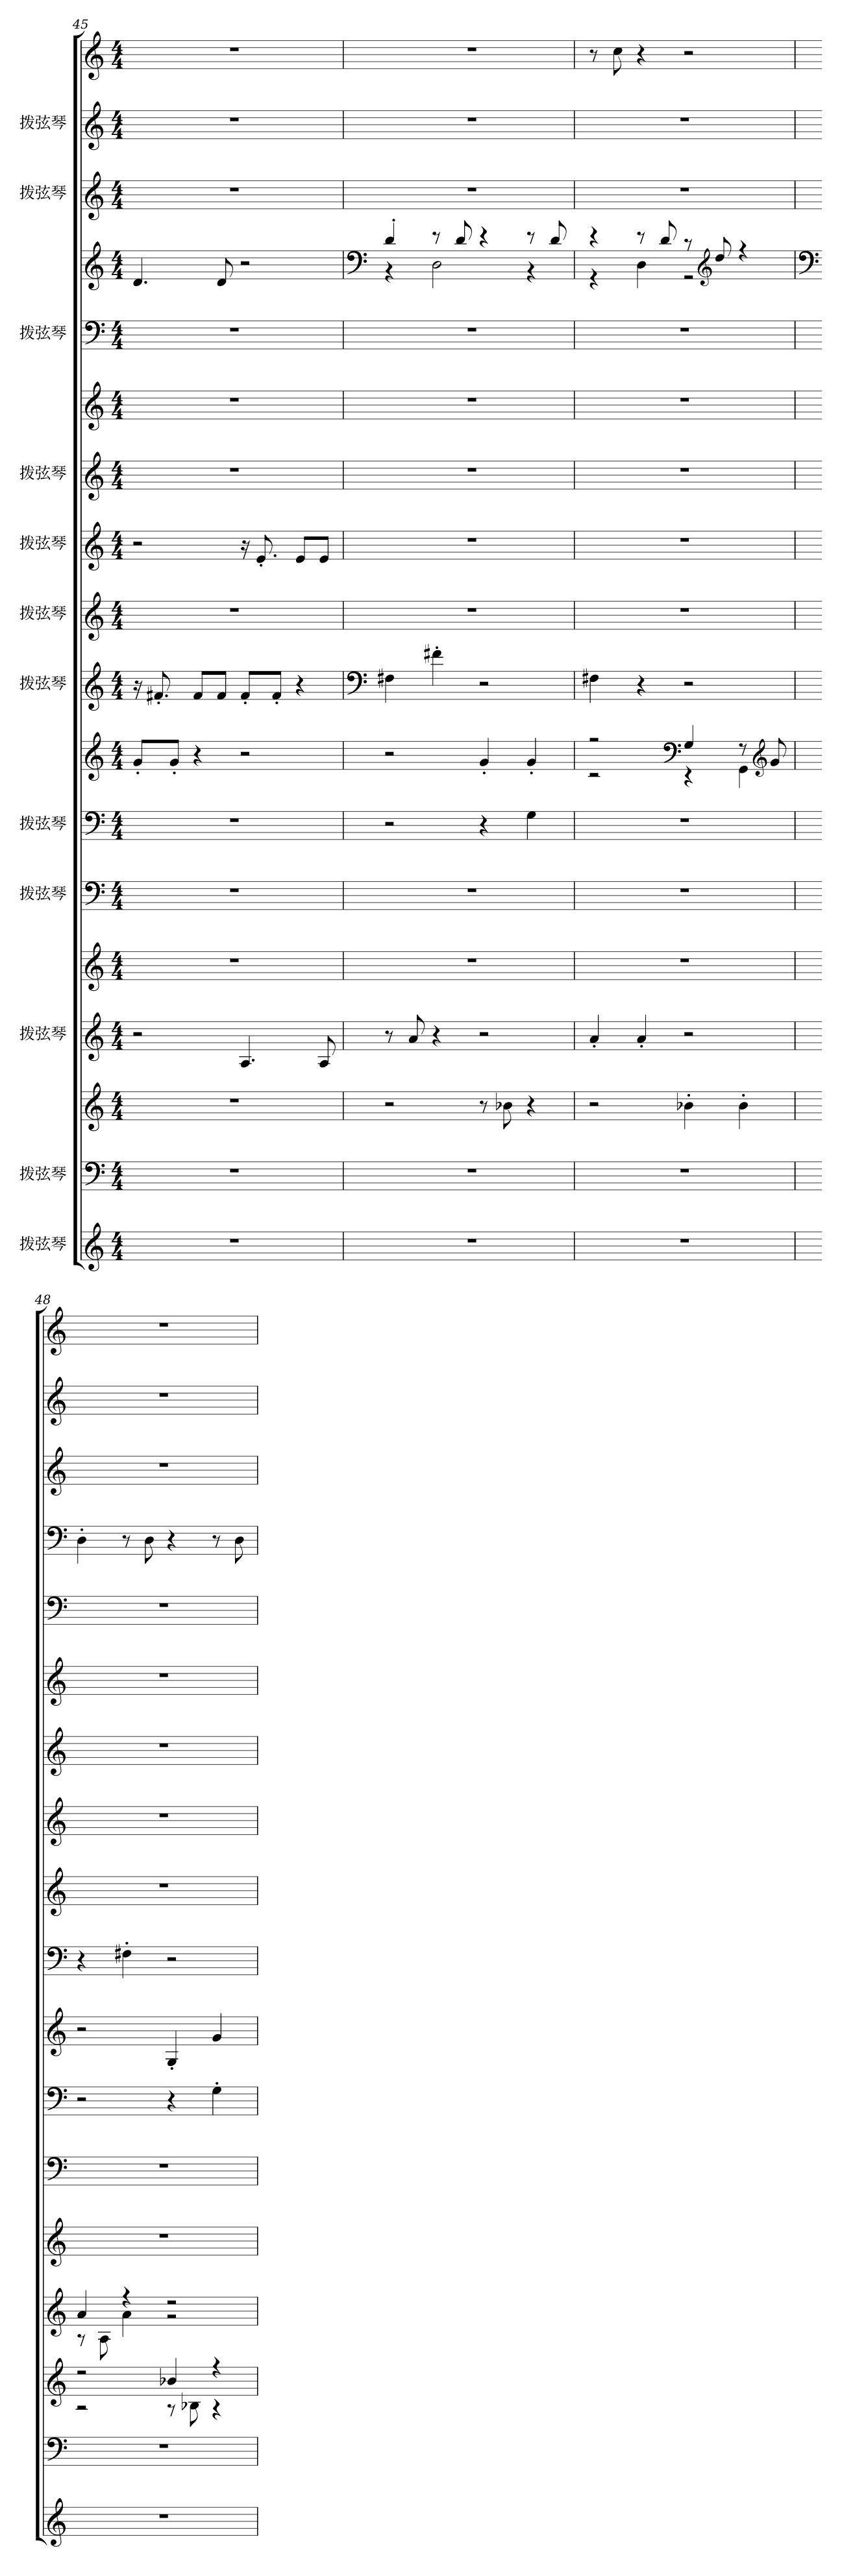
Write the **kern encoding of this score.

**kern	**kern	**kern	**kern	**kern	**kern	**kern	**kern	**kern	**kern	**kern	**kern	**kern	**kern	**kern	**kern	**kern	**kern
*part12	*part11	*part11	*part10	*part10	*part9	*part8	*part8	*part7	*part6	*part5	*part4	*part4	*part3	*part3	*part2	*part1	*part1
*staff18	*staff17	*staff16	*staff15	*staff14	*staff13	*staff12	*staff11	*staff10	*staff9	*staff8	*staff7	*staff6	*staff5	*staff4	*staff3	*staff2	*staff1
*I"拨弦琴	*I"拨弦琴	*	*I"拨弦琴	*	*I"拨弦琴	*I"拨弦琴	*	*I"拨弦琴	*I"拨弦琴	*I"拨弦琴	*I"拨弦琴	*	*I"拨弦琴	*	*I"拨弦琴	*I"拨弦琴	*
*clefG2	*clefF4	*clefG2	*clefG2	*clefG2	*clefF4	*clefF4	*clefG2	*clefG2	*clefG2	*clefG2	*clefG2	*clefG2	*clefF4	*clefG2	*clefG2	*clefG2	*clefG2
*k[]	*k[]	*k[]	*k[]	*k[]	*k[]	*k[]	*k[]	*k[]	*k[]	*k[]	*k[]	*k[]	*k[]	*k[]	*k[]	*k[]	*k[]
*M4/4	*M4/4	*M4/4	*M4/4	*M4/4	*M4/4	*M4/4	*M4/4	*M4/4	*M4/4	*M4/4	*M4/4	*M4/4	*M4/4	*M4/4	*M4/4	*M4/4	*M4/4
=45	=45	=45	=45	=45	=45	=45	=45	=45	=45	=45	=45	=45	=45	=45	=45	=45	=45
1r	1r	1r	2r	1r	1r	1r	8g'/L	16r	1r	2r	1r	1r	1r	4.d/	1r	1r	1r
.	.	.	.	.	.	.	.	8.f#X'/	.	.	.	.	.	.	.	.	.
.	.	.	.	.	.	.	8g'/J	.	.	.	.	.	.	.	.	.	.
.	.	.	.	.	.	.	4r	8f#/L	.	.	.	.	.	.	.	.	.
.	.	.	.	.	.	.	.	8f#/J	.	.	.	.	.	8d/	.	.	.
.	.	.	4.A/	.	.	.	2r	8f#'/L	.	16r	.	.	.	2r	.	.	.
.	.	.	.	.	.	.	.	.	.	8.e'/	.	.	.	.	.	.	.
.	.	.	.	.	.	.	.	8f#'/J	.	.	.	.	.	.	.	.	.
.	.	.	.	.	.	.	.	4r	.	8e/L	.	.	.	.	.	.	.
.	.	.	8A/	.	.	.	.	.	.	8e/J	.	.	.	.	.	.	.
=46	=46	=46	=46	=46	=46	=46	=46	=46	=46	=46	=46	=46	=46	=46	=46	=46	=46
*	*	*	*	*	*	*	*	*clefF4	*	*	*	*	*	*clefF4	*	*	*
*	*	*	*	*	*	*	*	*	*	*	*	*	*	*^	*	*	*
1r	1r	2r	8r	1r	1r	2r	2r	4F#X\	1r	1r	1r	1r	1r	4d'/	4r	1r	1r	1r
.	.	.	8a/	.	.	.	.	.	.	.	.	.	.	.	.	.	.	.
.	.	.	4r	.	.	.	.	4f#X'\	.	.	.	.	.	8r	2D\	.	.	.
.	.	.	.	.	.	.	.	.	.	.	.	.	.	8d/	.	.	.	.
.	.	8r	2r	.	.	4r	4g'/	2r	.	.	.	.	.	4r	.	.	.	.
.	.	8b-X\	.	.	.	.	.	.	.	.	.	.	.	.	.	.	.	.
.	.	4r	.	.	.	4G\	4g'/	.	.	.	.	.	.	8r	4r	.	.	.
.	.	.	.	.	.	.	.	.	.	.	.	.	.	8d/	.	.	.	.
!!LO:PB:g=z
=47	=47	=47	=47	=47	=47	=47	=47	=47	=47	=47	=47	=47	=47	=47	=47	=47	=47	=47
*	*	*	*	*	*	*	*^	*	*	*	*	*	*	*	*	*	*	*
1r	1r	2r	4a'/	1r	1r	1r	2r	2r	4F#X\	1r	1r	1r	1r	1r	4r	4r	1r	1r	8r
.	.	.	.	.	.	.	.	.	.	.	.	.	.	.	.	.	.	.	8cc\
.	.	.	4a'/	.	.	.	.	.	4r	.	.	.	.	.	8r	4D\	.	.	4r
.	.	.	.	.	.	.	.	.	.	.	.	.	.	.	8d/	.	.	.	.
*	*	*	*	*	*	*	*clefF4	*	*	*	*	*	*	*	*	*	*	*	*
.	.	4b-X'\	2r	.	.	.	4G/	4r	2r	.	.	.	.	.	8r	2r	.	.	2r
*	*	*	*	*	*	*	*	*	*	*	*	*	*	*	*clefG2	*	*	*	*
.	.	.	.	.	.	.	.	.	.	.	.	.	.	.	8dd/	.	.	.	.
.	.	4b-'\	.	.	.	.	8r	4GG\	.	.	.	.	.	.	4r	.	.	.	.
*	*	*	*	*	*	*	*clefG2	*	*	*	*	*	*	*	*	*	*	*	*
.	.	.	.	.	.	.	8g/	.	.	.	.	.	.	.	.	.	.	.	.
*	*	*	*	*	*	*	*v	*v	*	*	*	*	*	*	*v	*v	*	*	*
=48	=48	=48	=48	=48	=48	=48	=48	=48	=48	=48	=48	=48	=48	=48	=48	=48	=48
*	*	*	*	*	*	*	*	*	*	*	*	*	*	*clefF4	*	*	*
*	*	*^	*^	*	*	*	*	*	*	*	*	*	*	*	*	*	*
1r	1r	2r	2r	4a/	8r	1r	1r	2r	2r	4r	1r	1r	1r	1r	1r	4D'\	1r	1r	1r
.	.	.	.	.	8A\	.	.	.	.	.	.	.	.	.	.	.	.	.	.
.	.	.	.	4r	4a\	.	.	.	.	4F#X'\	.	.	.	.	.	8r	.	.	.
.	.	.	.	.	.	.	.	.	.	.	.	.	.	.	.	8D\	.	.	.
.	.	4b-X/	8r	2r	2r	.	.	4r	4G'/	2r	.	.	.	.	.	4r	.	.	.
.	.	.	8B-X\	.	.	.	.	.	.	.	.	.	.	.	.	.	.	.	.
.	.	4r	4r	.	.	.	.	4G'\	4g/	.	.	.	.	.	.	8r	.	.	.
.	.	.	.	.	.	.	.	.	.	.	.	.	.	.	.	8D\	.	.	.
*	*	*v	*v	*	*	*	*	*	*	*	*	*	*	*	*	*	*	*	*
*	*	*	*v	*v	*	*	*	*	*	*	*	*	*	*	*	*	*	*
=	=	=	=	=	=	=	=	=	=	=	=	=	=	=	=	=	=
*-	*-	*-	*-	*-	*-	*-	*-	*-	*-	*-	*-	*-	*-	*-	*-	*-	*-
